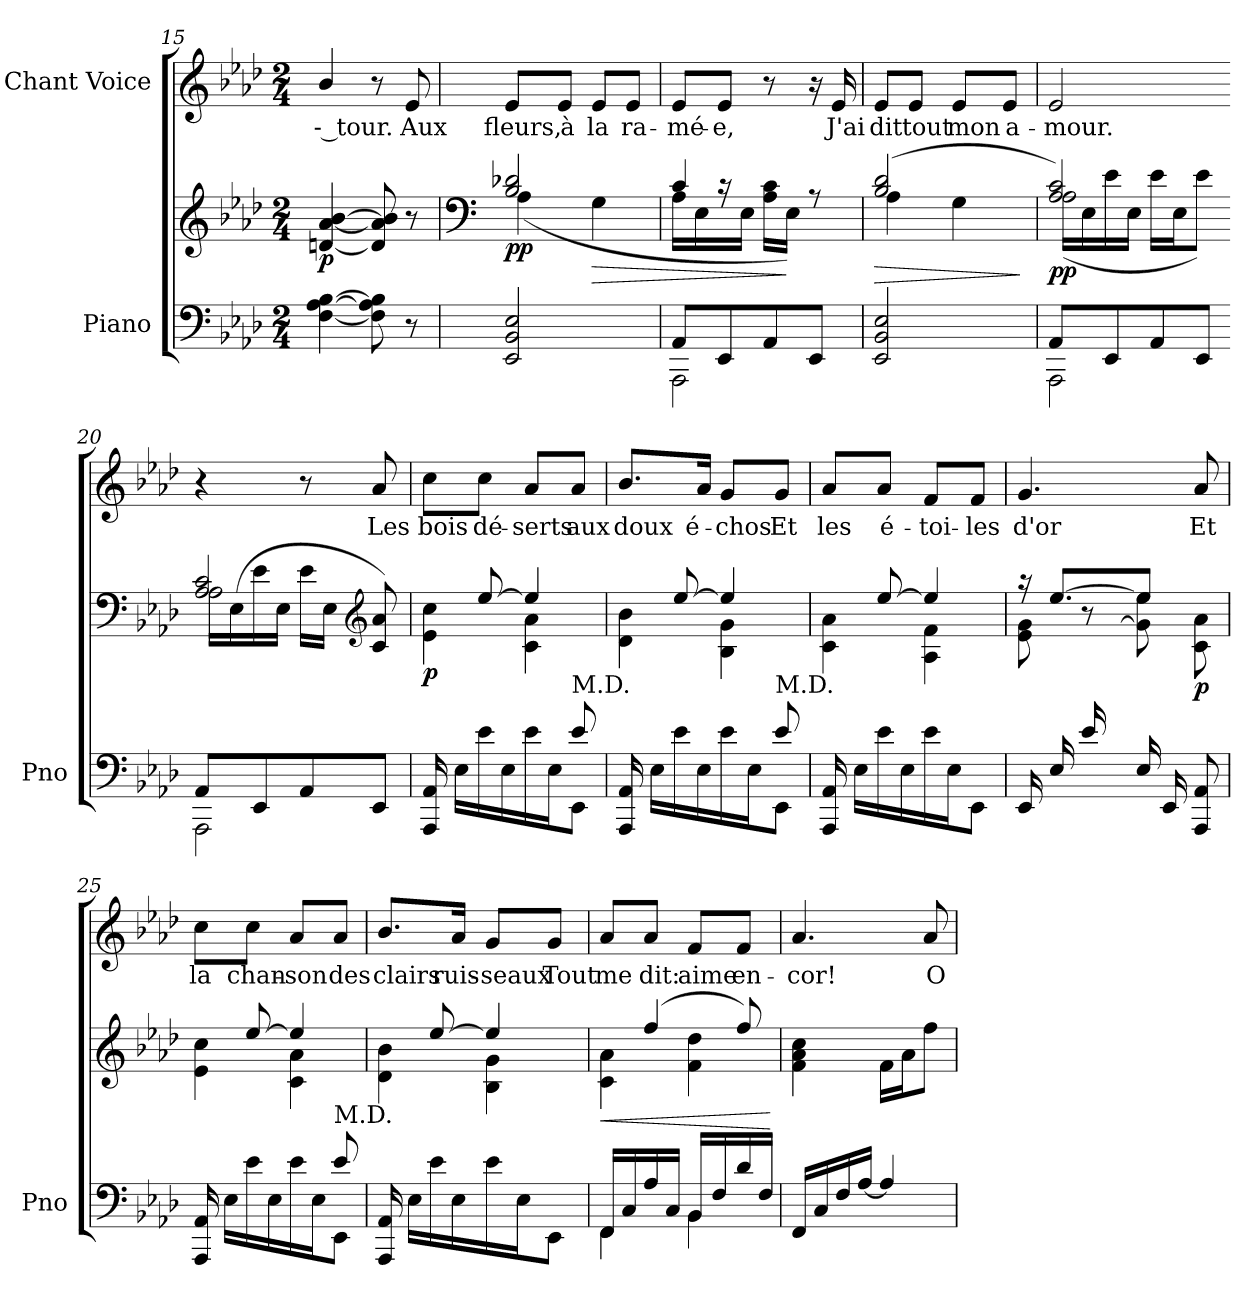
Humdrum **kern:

**kern	**kern	**dynam	**kern	**text
*part2	*part2	*part2	*part1	*part1
*staff3	*staff2	*staff2/3	*staff1	*staff1
*I"Piano	*	*	*I"Chant Voice	*
*I'Pno	*	*	*	*
!!LO:LB:g=z
*clefF4	*clefG2	*	*clefG2	*
*k[b-e-a-d-]	*k[b-e-a-d-]	*	*k[b-e-a-d-]	*
*M2/4	*M2/4	*	*M2/4	*
=15	=15	=15	=15	=15
!	!	!LO:DY:b	!	!LO:LY:b
[4F\ [4A-\ [4B-\	[4dn/ [4a-/ [4b-/	p	4b-/	-- tour.
8F\] 8A-\] 8B-\]	8d/] 8a-/] 8b-/]	.	8r	.
!	!	!	!	!LO:LY:b
8r	8r	.	8e-/	Aux
=16	=16	=16	=16	=16
*	*clefF4	*	*	*
*	*^	*	*	*
!	!	!	!LO:DY:b	!	!LO:LY:b
2EE-/ 2BB-/ 2E-/	2B-/ 2d-X/	(>4A-\	pp	8e-/L	fleurs,
!	!	!	!	!	!LO:LY:b
.	.	.	.	8e-/J	à
!	!	!	!LO:HP:b	!	!LO:LY:b
.	.	4G\	>	8e-/L	la
!	!	!	!	!	!LO:LY:b
.	.	.	.	8e-/J	ra-
=17	=17	=17	=17	=17	=17
*^	*	*	*	*	*
!	!	!	!	!	!	!LO:LY:b
8AA-/L	2AAA-\	4c/	16A-\LL	.	8e-/L	-mé-
.	.	.	16E-\	.	.	.
!	!	!	!	!	!	!LO:LY:b
8EE-/	.	.	16rc	.	8e-/J	-e,
.	.	.	16E-\JJ	.	.	.
8AA-/	.	4rcyy	16A-\ 16c\LL	.	8r	.
.	.	.	16E-\JJ)	]	.	.
8EE-/J	.	.	8rA	.	16r	.
!	!	!	!	!	!	!LO:LY:b
.	.	.	.	.	16e-/	J'ai
*v	*v	*	*	*	*	*
=18	=18	=18	=18	=18	=18
!	!	!	!LO:HP:b	!	!LO:LY:b
2EE-/ 2BB-/ 2E-/	(>2B-/ 2d-/	4A-\	>	8e-/L	dit
!	!	!	!	!	!LO:LY:b
.	.	.	.	8e-/J	tout
!	!	!	!	!	!LO:LY:b
.	.	4G\	.	8e-/L	mon
!	!	!	!	!	!LO:LY:b
.	.	.	.	8e-/J	a-
*	*v	*v	*	*	*
.	.	]	.	.
=19	=19	=19	=19	=19
*^	*^	*	*	*
!	!	!	!LO:N:head=open	!LO:DY:b	!	!LO:LY:b
8AA-/L	2AAA-\	2A-/ 2c/)	(>16A-\LL	pp	2e-/	-mour.
.	.	.	16E-\	.	.	.
8EE-/	.	.	16e-\	.	.	.
.	.	.	16E-\JJ	.	.	.
8AA-/	.	.	16e-\LL	.	.	.
.	.	.	16E-\J	.	.	.
8EE-/J	.	.	8e-\J)	.	.	.
!!LO:PB:g=z
=20-	=20-	=20-	=20-	=20-	=20-	=20-
!	!	!	!LO:N:head=open	!	!	!
8AA-/L	2AAA-\	2A-/ 2c/	16A-\LL	.	4r	.
.	.	.	(>16E-\	.	.	.
8EE-/	.	.	16e-\	.	.	.
.	.	.	16E-\JJ	.	.	.
8AA-/	.	.	16e-\LL	.	8r	.
.	.	.	16E-\JJ	.	.	.
*	*	*clefG2	*	*	*	*
!	!	!	!	!	!	!LO:LY:b
8EE-/J	.	.	8c/ 8a-/)	.	8a-/	Les
=21	=21	=21	=21	=21	=21	=21
!	!	!	!	!LO:DY:b	!	!LO:LY:b
16AAA-/ 16AA-/	16rgyy	8rddyy	4e-\ 4cc\	p	8cc\L	bois
8.ryy	16E-\LL	.	.	.	.	.
!	!	!	!	!	!	!LO:LY:b
.	16e-\	[8ee-/	.	.	8cc\J	dé-
.	16E-\	.	.	.	.	.
!	!	!	!	!	!	!LO:LY:b
8ryy	16e-\	4ee-/]	4c\ 4a-\	.	8a-/L	-serts
.	16E-\J	.	.	.	.	.
!LO:TX:a:t=M.D.	!	!	!	!	!	!
!	!	!	!	!	!	!LO:LY:b
8e-/	8EE-\J	.	.	.	8a-/J	aux
=22	=22	=22	=22	=22	=22	=22
!	!	!	!	!	!	!LO:LY:b
16AAA-/ 16AA-/	16rgyy	8rddyy	4d-\ 4b-\	.	8.b-/L	doux
8.ryy	16E-\LL	.	.	.	.	.
.	16e-\	[8ee-/	.	.	.	.
!	!	!	!	!	!	!LO:LY:b
.	16E-\	.	.	.	16a-/Jk	é-
!	!	!	!	!	!	!LO:LY:b
8ryy	16e-\	4ee-/]	4B-\ 4g\	.	8g/L	-chos
.	16E-\J	.	.	.	.	.
!LO:TX:a:t=M.D.	!	!	!	!	!	!
!	!	!	!	!	!	!LO:LY:b
8e-/	8EE-\J	.	.	.	8g/J	Et
=23	=23	=23	=23	=23	=23	=23
!	!	!	!	!	!	!LO:LY:b
*v	*v	*	*	*	*	*
16AAA-/ 16AA-/	8rddyy	4c\ 4a-\	.	8a-/L	les
16E-\LL	.	.	.	.	.
!	!	!	!	!	!LO:LY:b
16e-\	[8ee-/	.	.	8a-/J	é-
16E-\	.	.	.	.	.
!	!	!	!	!	!LO:LY:b
16e-\	4ee-/]	4A-\ 4f\	.	8f/L	-toi-
16E-\J	.	.	.	.	.
!	!	!	!	!	!LO:LY:b
8EE-\J	.	.	.	8f/J	-les
=24	=24	=24	=24	=24	=24
*	*	*^	*	*	*
!	!	!	!	!	!	!LO:LY:b
(<16EE-</LL	16r	8e-\ 8g\	8.ryy	.	4.g/	d'or
16E-</	[8.ee-/L	.	.	.	.	.
16e-</	.	8r	.	.	.	.
16ryy	.	.	[16g\JJ)	.	.	.
16E-/LL	8ee-/J]	8g\] 8ee-\	4ryy	.	.	.
16EE-/J	.	.	.	.	.	.
!	!	!	!	!LO:DY:b	!	!LO:LY:b
8AAA-/ 8AA-/J	8ryy	8c\ 8a-\	.	p	8a-/	Et
*	*	*v	*v	*	*	*
!!LO:LB:g=z
=25	=25	=25	=25	=25	=25
*^	*	*	*	*	*
!	!	!	!	!	!	!LO:LY:b
16AAA-/ 16AA-/	16rgyy	8rddyy	4e-\ 4cc\	.	8cc\L	la
8.ryy	16E-\LL	.	.	.	.	.
!	!	!	!	!	!	!LO:LY:b
.	16e-\	[8ee-/	.	.	8cc\J	chan-
.	16E-\	.	.	.	.	.
!	!	!	!	!	!	!LO:LY:b
8ryy	16e-\	4ee-/]	4c\ 4a-\	.	8a-/L	-son
.	16E-\J	.	.	.	.	.
!LO:TX:a:t=M.D.	!	!	!	!	!	!
!	!	!	!	!	!	!LO:LY:b
8e-/	8EE-\J	.	.	.	8a-/J	des
=26	=26	=26	=26	=26	=26	=26
!	!	!	!	!	!	!LO:LY:b
*v	*v	*	*	*	*	*
16AAA-/ 16AA-/	8rddyy	4d-\ 4b-\	.	8.b-/L	clairs
16E-\LL	.	.	.	.	.
16e-\	[8ee-/	.	.	.	.
!	!	!	!	!	!LO:LY:b
16E-\	.	.	.	16a-/Jk	ruis-
!	!	!	!	!	!LO:LY:b
16e-\	4ee-/]	4B-\ 4g\	.	8g/L	-seaux
16E-\J	.	.	.	.	.
!	!	!	!	!	!LO:LY:b
8EE-\J	.	.	.	8g/J	Tout
=27	=27	=27	=27	=27	=27
*^	*	*	*	*	*
!	!	!	!	!LO:HP:b	!	!LO:LY:b
16FF/LL	4FF\	8ryy	4c\ 4a-\	<	8a-/L	me
16C/	.	.	.	.	.	.
!	!	!	!	!	!	!LO:LY:b
16A-/	.	(>4ff/	.	.	8a-/J	dit:
16C/JJ	.	.	.	.	.	.
!	!	!	!	!	!	!LO:LY:b
16BB-/LL	4BB-\	.	4f\ 4dd-\	.	8f/L	aime
16F/	.	.	.	.	.	.
!	!	!	!	!	!	!LO:LY:b
16d-/	.	8ff/)	.	.	8f/J	en-
16F/JJ	.	.	.	.	.	.
*v	*v	*	*	*	*	*
*	*v	*v	*	*	*
.	.	[	.	.
=28	=28	=28	=28	=28
!	!	!	!	!LO:LY:b
16FF/LL	4f\ 4a-\ 4cc\	.	4.a-/	-cor!
16C/	.	.	.	.
16F/	.	.	.	.
[16A-/JJ	.	.	.	.
4A-/]	16f\LL	.	.	.
.	16a-\J	.	.	.
!	!	!	!	!LO:LY:b
.	(8ff\J	.	8a-/	O
=	=	=	=	=
*-	*-	*-	*-	*-
